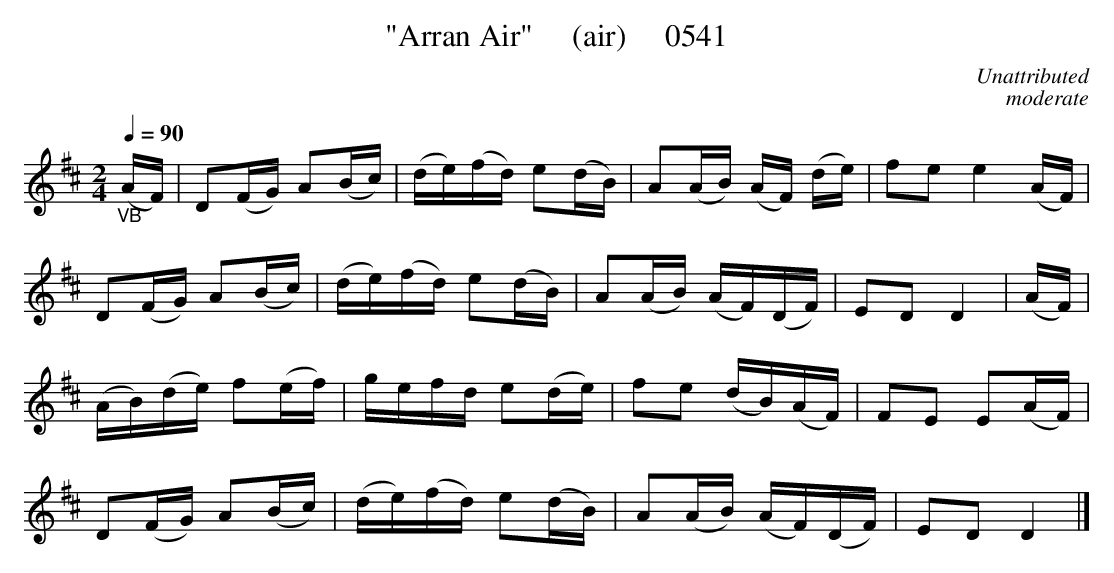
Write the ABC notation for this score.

X:1
T:"Arran Air"     (air)     0541
C:Unattributed
C:moderate
Q:1/4=90
M:2/4
L:1/16
K:D
"_VB"(AF)|D2(FG) A2(Bc)|(de)(fd) e2(dB)|A2(AB) (AF) (de)|f2e2 e4(AF)|
D2(FG) A2(Bc)|(de)(fd) e2(dB)|A2(AB) (AF)(DF)|E2D2 D4|(AF)|
(AB)(de) f2(ef)|gefd e2(de)|f2e2 (dB)(AF)|F2E2 E2(AF)|
D2(FG) A2(Bc)|(de)(fd) e2(dB)|A2(AB) (AF)(DF)|E2D2 D4|]
